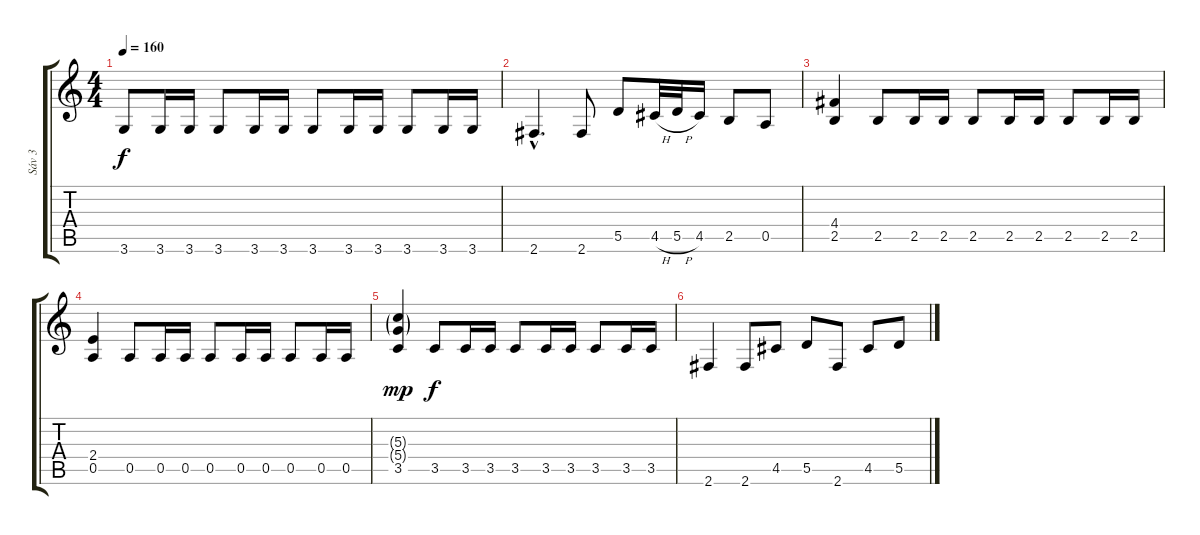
\track ("Sáv 3" "Sáv 3") {instrument distortionguitar}
\staff {score tabs}
\tuning (E4 B3 G3 D3 A2 E2) {hide}
\ts (4 4)
\tempo 160
\clef g2
\ks c
3.6.8{dy f} 3.6.16 3.6.16 3.6.8 3.6.16 3.6.16 3.6.8 3.6.16 3.6.16 3.6.8 3.6.16 3.6.16 |
2.6{hac}.4{d} 2.6.8 5.5.8 4.5{h}.32 5.5{h}.32 4.5.16 2.5.8 0.5.8 |
(4.4 2.5).4 2.5.8 2.5.16 2.5.16 2.5.8 2.5.16 2.5.16 2.5.8 2.5.16 2.5.16 |
(2.4 0.5).4 0.5.8 0.5.16 0.5.16 0.5.8 0.5.16 0.5.16 0.5.8 0.5.16 0.5.16 |
(5.3{g} 5.4{g} 3.5).4{dy mp} 3.5.8{dy f} 3.5.16 3.5.16 3.5.8 3.5.16 3.5.16 3.5.8 3.5.16 3.5.16 |
2.6.4 2.6.8 4.5.8 5.5.8 2.6.8 4.5.8 5.5.8
